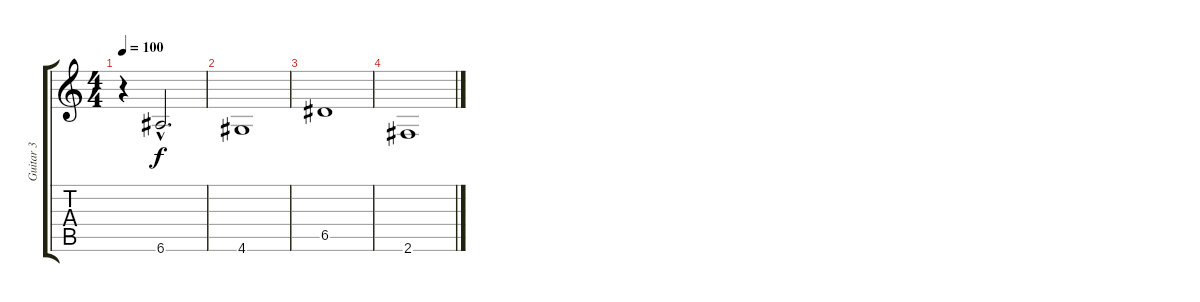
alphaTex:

\track ("Guitar 3" "Guitar 3") {instrument distortionguitar}
\staff {score tabs}
\tuning (E4 B3 G3 D3 A2 E2) {hide}
\ts (4 4)
\tempo 100
\clef g2
\ks c
r.4{dy f} 6.6{hac}.2{d} |
4.6.1 |
6.5.1 |
2.6.1
